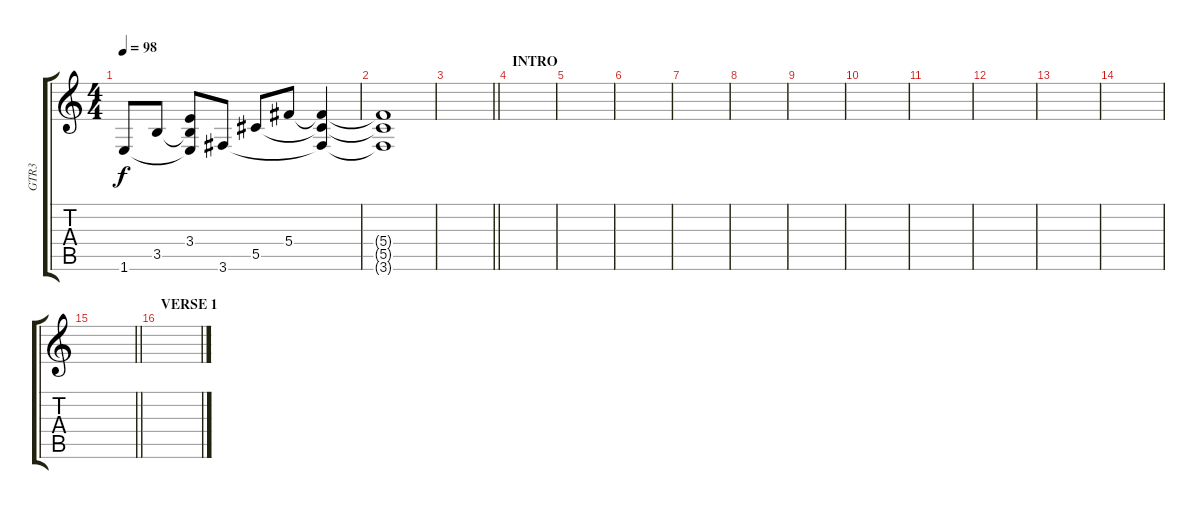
\track ("GTR3" "GTR3") {instrument electricguitarjazz}
\staff {score tabs}
\tuning (Eb4 Bb3 Gb3 Db3 Ab2 Eb2) {hide}
\ts (4 4)
\tempo 98
\clef g2
\ks c
1.6.8{dy f} 3.5.8 (3.4 3.5{t} 1.6{t}).8 3.6.8 5.5.8 5.4.8 (5.4{t} 5.5{t} 3.6{t}).4 |
(5.4{t} 5.5{t} 3.6{t}).1 |
\barLineRight lightlight
|
\section ("" "INTRO")
|
|
|
|
|
|
|
|
|
|
|
\barLineRight lightlight
|
\section ("" "VERSE 1")
